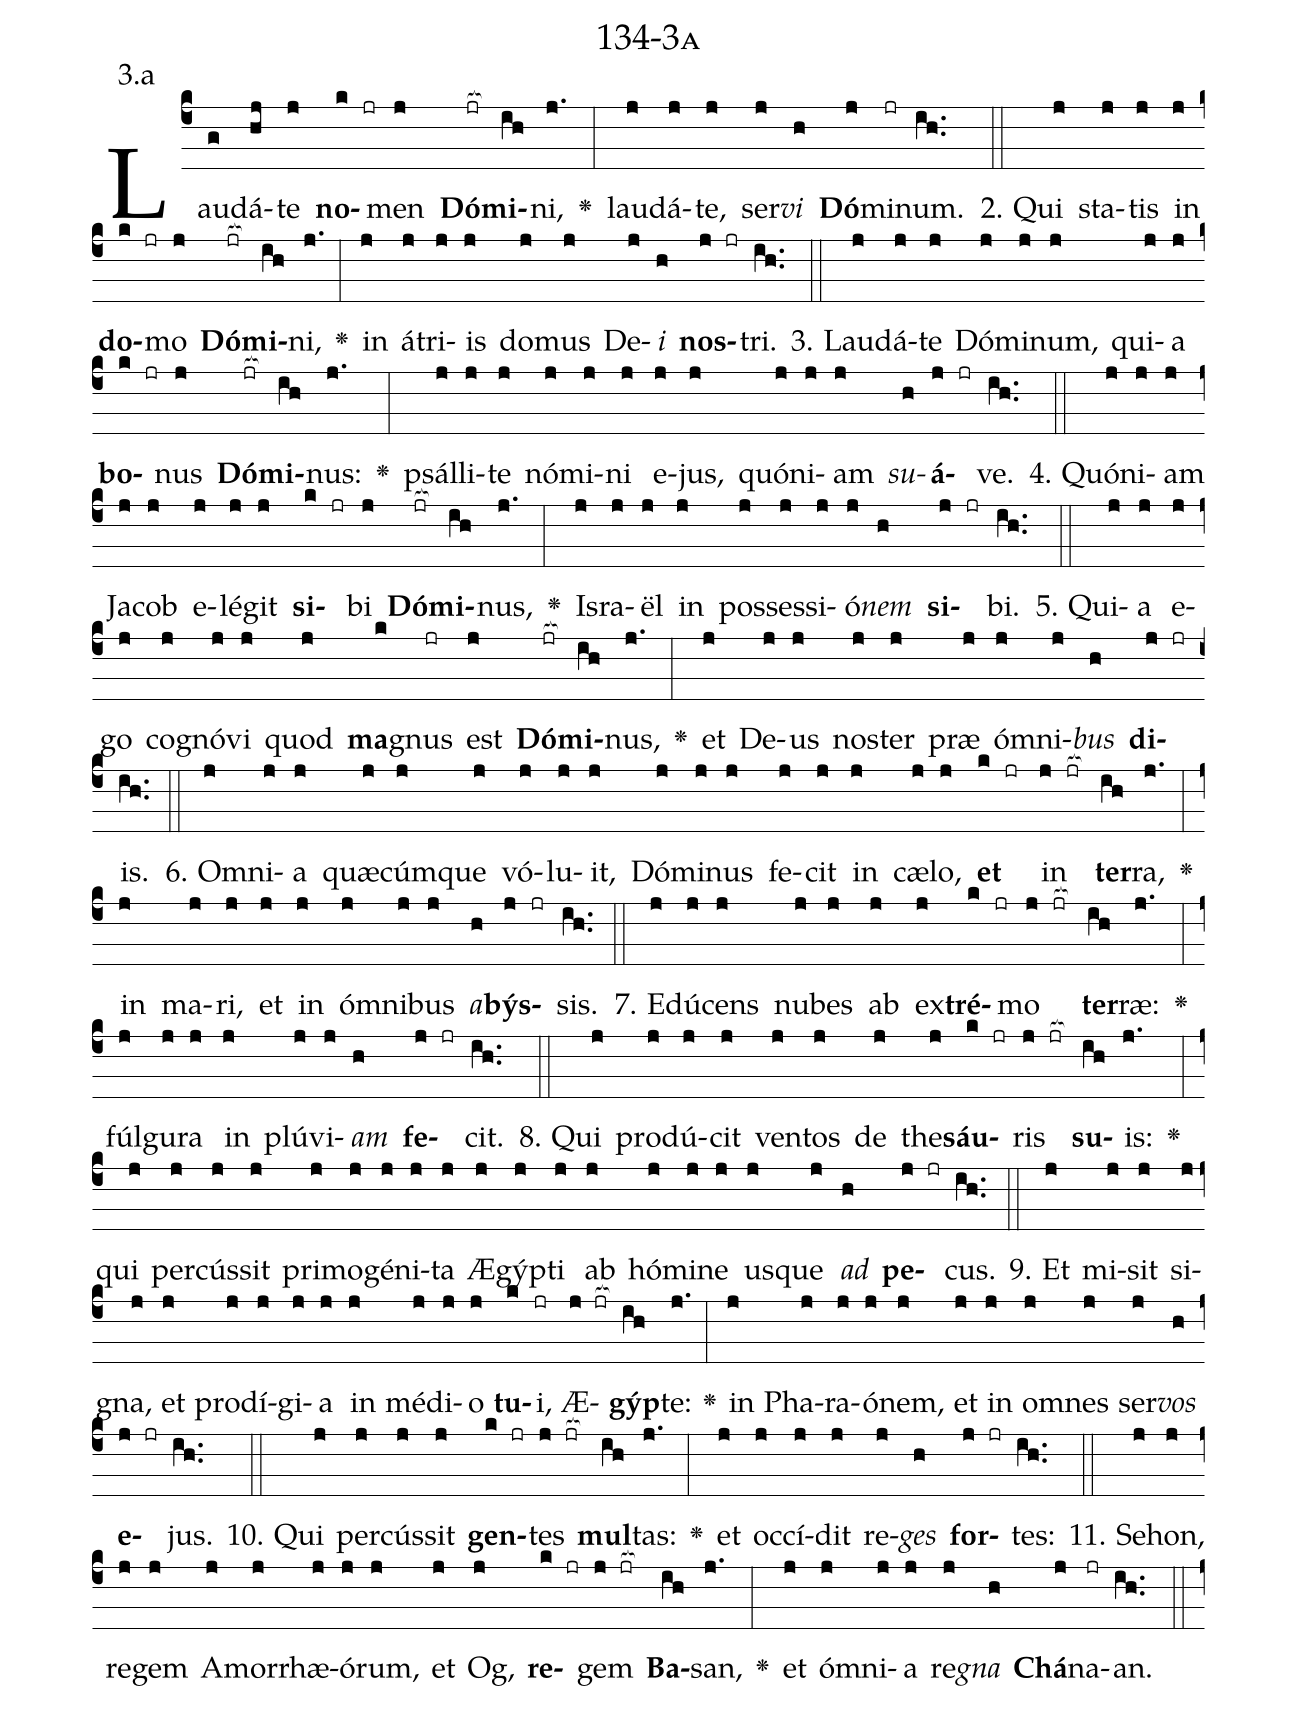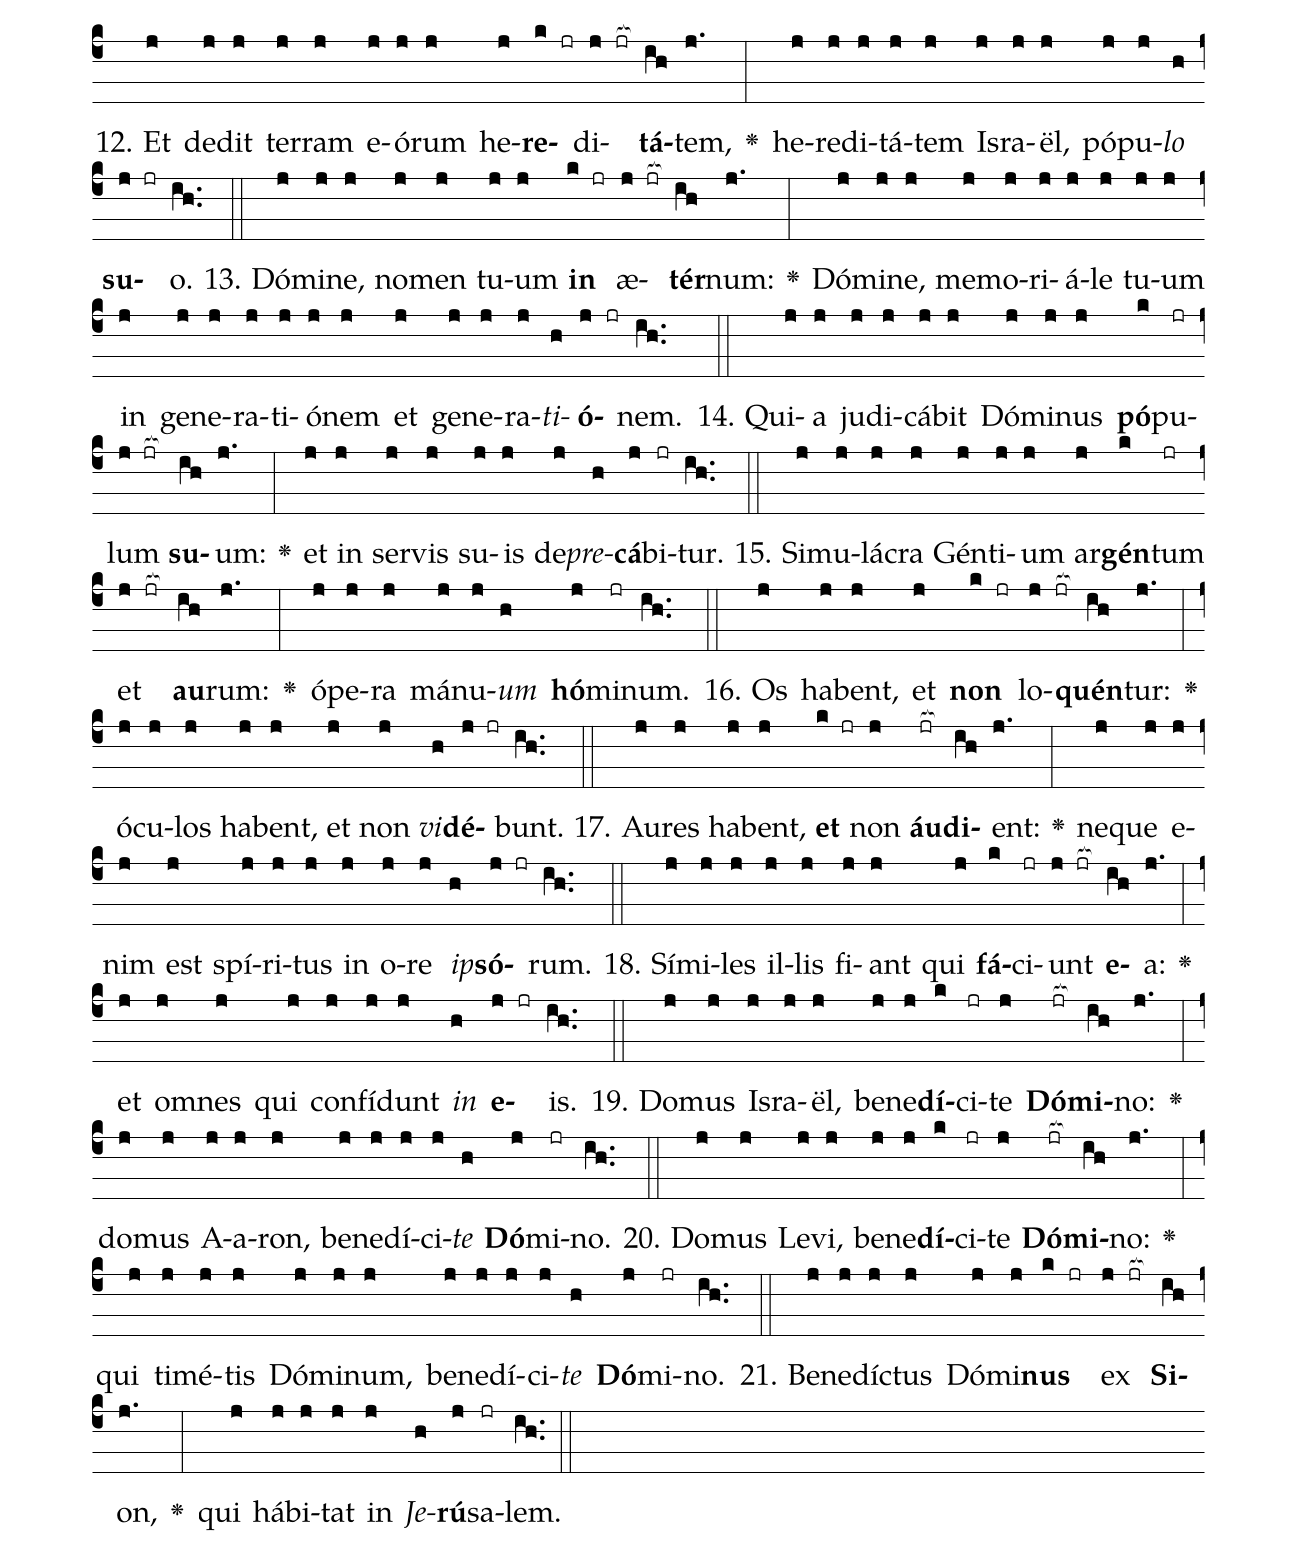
name: 134-3a;
annotation: 3.a;
%%
(c4)Lau(g)dá(hj)te(j) <b>no</b>(k jr)men(j) <b>Dó</b>(jr[ocb:1{])<b>mi</b>(ih[ocb:0}])ni,(j.) <v>\greheightstar</v>(:) lau(j)dá(j)te,(j) ser(j)<i>vi</i>(h) <b>Dó</b>(j)mi(jr)num.(ih..) (::)
2. Qui(j) sta(j)tis(j) in(j) <b>do</b>(k jr)mo(j) <b>Dó</b>(jr[ocb:1{])<b>mi</b>(ih[ocb:0}])ni,(j.) <v>\greheightstar</v>(:) in(j) á(j)tri(j)is(j) do(j)mus(j) De(j)<i>i</i>(h) <b>nos</b>(j jr)tri.(ih..) (::)
3. Lau(j)dá(j)te(j) Dó(j)mi(j)num,(j) qui(j)a(j) <b>bo</b>(k jr)nus(j) <b>Dó</b>(jr[ocb:1{])<b>mi</b>(ih[ocb:0}])nus:(j.) <v>\greheightstar</v>(:) psál(j)li(j)te(j) nó(j)mi(j)ni(j) e(j)jus,(j) quón(j)i(j)am(j) <i>su</i>(h)<b>á</b>(j jr)ve.(ih..) (::)
4. Quón(j)i(j)am(j) Ja(j)cob(j) e(j)lé(j)git(j) <b>si</b>(k jr)bi(j) <b>Dó</b>(jr[ocb:1{])<b>mi</b>(ih[ocb:0}])nus,(j.) <v>\greheightstar</v>(:) Is(j)ra(j)ël(j) in(j) pos(j)ses(j)si(j)ó(j)<i>nem</i>(h) <b>si</b>(j jr)bi.(ih..) (::)
5. Qui(j)a(j) e(j)go(j) co(j)gnó(j)vi(j) quod(j) <b>ma</b>(k)gnus(jr) est(j) <b>Dó</b>(jr[ocb:1{])<b>mi</b>(ih[ocb:0}])nus,(j.) <v>\greheightstar</v>(:) et(j) De(j)us(j) nos(j)ter(j) præ(j) óm(j)ni(j)<i>bus</i>(h) <b>di</b>(j jr)is.(ih..) (::)
6. Om(j)ni(j)a(j) quæ(j)cúm(j)que(j) vó(j)lu(j)it,(j) Dó(j)mi(j)nus(j) fe(j)cit(j) in(j) cæ(j)lo,(j) <b>et</b>(k jr) in(j jr[ocb:1{]) <b>ter</b>(ih[ocb:0}])ra,(j.) <v>\greheightstar</v>(:) in(j) ma(j)ri,(j) et(j) in(j) óm(j)ni(j)bus(j) <i>a</i>(h)<b>býs</b>(j jr)sis.(ih..) (::)
7. E(j)dú(j)cens(j) nu(j)bes(j) ab(j) ex(j)<b>tré</b>(k jr)mo(j jr[ocb:1{]) <b>ter</b>(ih[ocb:0}])ræ:(j.) <v>\greheightstar</v>(:) fúl(j)gu(j)ra(j) in(j) plú(j)vi(j)<i>am</i>(h) <b>fe</b>(j jr)cit.(ih..) (::)
8. Qui(j) pro(j)dú(j)cit(j) ven(j)tos(j) de(j) the(j)<b>sáu</b>(k jr)ris(j jr[ocb:1{]) <b>su</b>(ih[ocb:0}])is:(j.) <v>\greheightstar</v>(:) qui(j) per(j)cús(j)sit(j) pri(j)mo(j)gé(j)ni(j)ta(j) Æ(j)gýp(j)ti(j) ab(j) hó(j)mi(j)ne(j) us(j)que(j) <i>ad</i>(h) <b>pe</b>(j jr)cus.(ih..) (::)
9. Et(j) mi(j)sit(j) si(j)gna,(j) et(j) prod(j)í(j)gi(j)a(j) in(j) mé(j)di(j)o(j) <b>tu</b>(k)i,(jr) Æ(j jr[ocb:1{])<b>gýp</b>(ih[ocb:0}])te:(j.) <v>\greheightstar</v>(:) in(j) Pha(j)ra(j)ó(j)nem,(j) et(j) in(j) om(j)nes(j) ser(j)<i>vos</i>(h) <b>e</b>(j jr)jus.(ih..) (::)
10. Qui(j) per(j)cús(j)sit(j) <b>gen</b>(k jr)tes(j jr[ocb:1{]) <b>mul</b>(ih[ocb:0}])tas:(j.) <v>\greheightstar</v>(:) et(j) oc(j)cí(j)dit(j) re(j)<i>ges</i>(h) <b>for</b>(j jr)tes:(ih..) (::)
11. Se(j)hon,(j) re(j)gem(j) A(j)mor(j)rhæ(j)ó(j)rum,(j) et(j) Og,(j) <b>re</b>(k jr)gem(j jr[ocb:1{]) <b>Ba</b>(ih[ocb:0}])san,(j.) <v>\greheightstar</v>(:) et(j) óm(j)ni(j)a(j) re(j)<i>gna</i>(h) <b>Chá</b>(j)na(jr)an.(ih..) (::)
12. Et(j) de(j)dit(j) ter(j)ram(j) e(j)ó(j)rum(j) he(j)<b>re</b>(k jr)di(j jr[ocb:1{])<b>tá</b>(ih[ocb:0}])tem,(j.) <v>\greheightstar</v>(:) he(j)re(j)di(j)tá(j)tem(j) Is(j)ra(j)ël,(j) pó(j)pu(j)<i>lo</i>(h) <b>su</b>(j jr)o.(ih..) (::)
13. Dó(j)mi(j)ne,(j) no(j)men(j) tu(j)um(j) <b>in</b>(k jr) æ(j jr[ocb:1{])<b>tér</b>(ih[ocb:0}])num:(j.) <v>\greheightstar</v>(:) Dó(j)mi(j)ne,(j) me(j)mo(j)ri(j)á(j)le(j) tu(j)um(j) in(j) ge(j)ne(j)ra(j)ti(j)ó(j)nem(j) et(j) ge(j)ne(j)ra(j)<i>ti</i>(h)<b>ó</b>(j jr)nem.(ih..) (::)
14. Qui(j)a(j) ju(j)di(j)cá(j)bit(j) Dó(j)mi(j)nus(j) <b>pó</b>(k)pu(jr)lum(j jr[ocb:1{]) <b>su</b>(ih[ocb:0}])um:(j.) <v>\greheightstar</v>(:) et(j) in(j) ser(j)vis(j) su(j)is(j) de(j)<i>pre</i>(h)<b>cá</b>(j)bi(jr)tur.(ih..) (::)
15. Si(j)mu(j)lá(j)cra(j) Gén(j)ti(j)um(j) ar(j)<b>gén</b>(k)tum(jr) et(j jr[ocb:1{]) <b>au</b>(ih[ocb:0}])rum:(j.) <v>\greheightstar</v>(:) ó(j)pe(j)ra(j) má(j)nu(j)<i>um</i>(h) <b>hó</b>(j)mi(jr)num.(ih..) (::)
16. Os(j) ha(j)bent,(j) et(j) <b>non</b>(k jr) lo(j jr[ocb:1{])<b>quén</b>(ih[ocb:0}])tur:(j.) <v>\greheightstar</v>(:) ó(j)cu(j)los(j) ha(j)bent,(j) et(j) non(j) <i>vi</i>(h)<b>dé</b>(j jr)bunt.(ih..) (::)
17. Au(j)res(j) ha(j)bent,(j) <b>et</b>(k jr) non(j) <b>áu</b>(jr[ocb:1{])<b>di</b>(ih[ocb:0}])ent:(j.) <v>\greheightstar</v>(:) ne(j)que(j) e(j)nim(j) est(j) spí(j)ri(j)tus(j) in(j) o(j)re(j) <i>ip</i>(h)<b>só</b>(j jr)rum.(ih..) (::)
18. Sí(j)mi(j)les(j) il(j)lis(j) fi(j)ant(j) qui(j) <b>fá</b>(k)ci(jr)unt(j jr[ocb:1{]) <b>e</b>(ih[ocb:0}])a:(j.) <v>\greheightstar</v>(:) et(j) om(j)nes(j) qui(j) con(j)fí(j)dunt(j) <i>in</i>(h) <b>e</b>(j jr)is.(ih..) (::)
19. Do(j)mus(j) Is(j)ra(j)ël,(j) be(j)ne(j)<b>dí</b>(k)ci(jr)te(j) <b>Dó</b>(jr[ocb:1{])<b>mi</b>(ih[ocb:0}])no:(j.) <v>\greheightstar</v>(:) do(j)mus(j) A(j)a(j)ron,(j) be(j)ne(j)dí(j)ci(j)<i>te</i>(h) <b>Dó</b>(j)mi(jr)no.(ih..) (::)
20. Do(j)mus(j) Le(j)vi,(j) be(j)ne(j)<b>dí</b>(k)ci(jr)te(j) <b>Dó</b>(jr[ocb:1{])<b>mi</b>(ih[ocb:0}])no:(j.) <v>\greheightstar</v>(:) qui(j) ti(j)mé(j)tis(j) Dó(j)mi(j)num,(j) be(j)ne(j)dí(j)ci(j)<i>te</i>(h) <b>Dó</b>(j)mi(jr)no.(ih..) (::)
21. Be(j)ne(j)díc(j)tus(j) Dó(j)mi(j)<b>nus</b>(k jr) ex(j jr[ocb:1{]) <b>Si</b>(ih[ocb:0}])on,(j.) <v>\greheightstar</v>(:) qui(j) há(j)bi(j)tat(j) in(j) <i>Je</i>(h)<b>rú</b>(j)sa(jr)lem.(ih..) (::)
